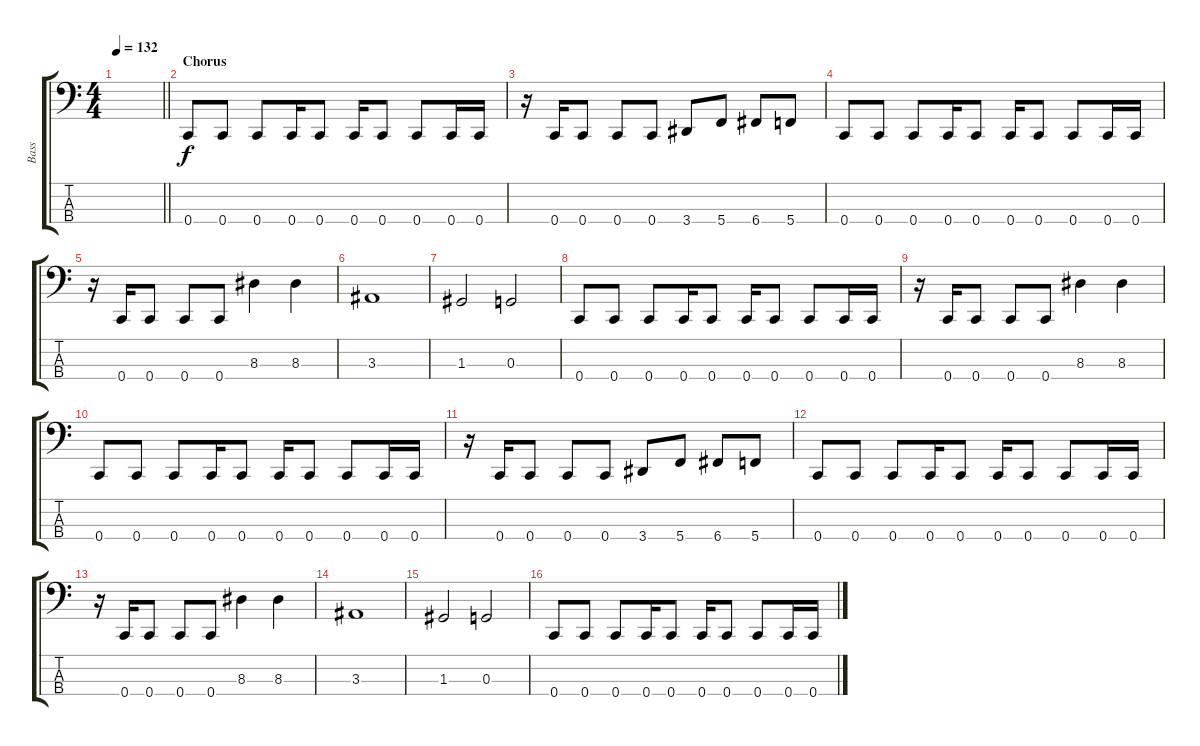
\track ("Bass" "Bass") {instrument electricbasspick}
\staff {score tabs}
\tuning (F2 C2 G1 C1) {hide}
\ts (4 4)
\tempo 132
\clef f4
\barLineRight lightlight
\ks c
|
\section ("" "Chorus ")
0.4.8 0.4.8 0.4.8 0.4.16 0.4.8 0.4.16 0.4.8 0.4.8 0.4.16 0.4.16 |
r.16 0.4.16 0.4.8 0.4.8 0.4.8 3.4.8 5.4.8 6.4.8 5.4.8 |
0.4.8 0.4.8 0.4.8 0.4.16 0.4.8 0.4.16 0.4.8 0.4.8 0.4.16 0.4.16 |
r.16 0.4.16 0.4.8 0.4.8 0.4.8 8.3.4 8.3.4 |
3.3.1 |
1.3.2 0.3.2 |
0.4.8 0.4.8 0.4.8 0.4.16 0.4.8 0.4.16 0.4.8 0.4.8 0.4.16 0.4.16 |
r.16 0.4.16 0.4.8 0.4.8 0.4.8 8.3.4 8.3.4 |
0.4.8 0.4.8 0.4.8 0.4.16 0.4.8 0.4.16 0.4.8 0.4.8 0.4.16 0.4.16 |
r.16 0.4.16 0.4.8 0.4.8 0.4.8 3.4.8 5.4.8 6.4.8 5.4.8 |
0.4.8 0.4.8 0.4.8 0.4.16 0.4.8 0.4.16 0.4.8 0.4.8 0.4.16 0.4.16 |
r.16 0.4.16 0.4.8 0.4.8 0.4.8 8.3.4 8.3.4 |
3.3.1 |
1.3.2 0.3.2 |
0.4.8 0.4.8 0.4.8 0.4.16 0.4.8 0.4.16 0.4.8 0.4.8 0.4.16 0.4.16
